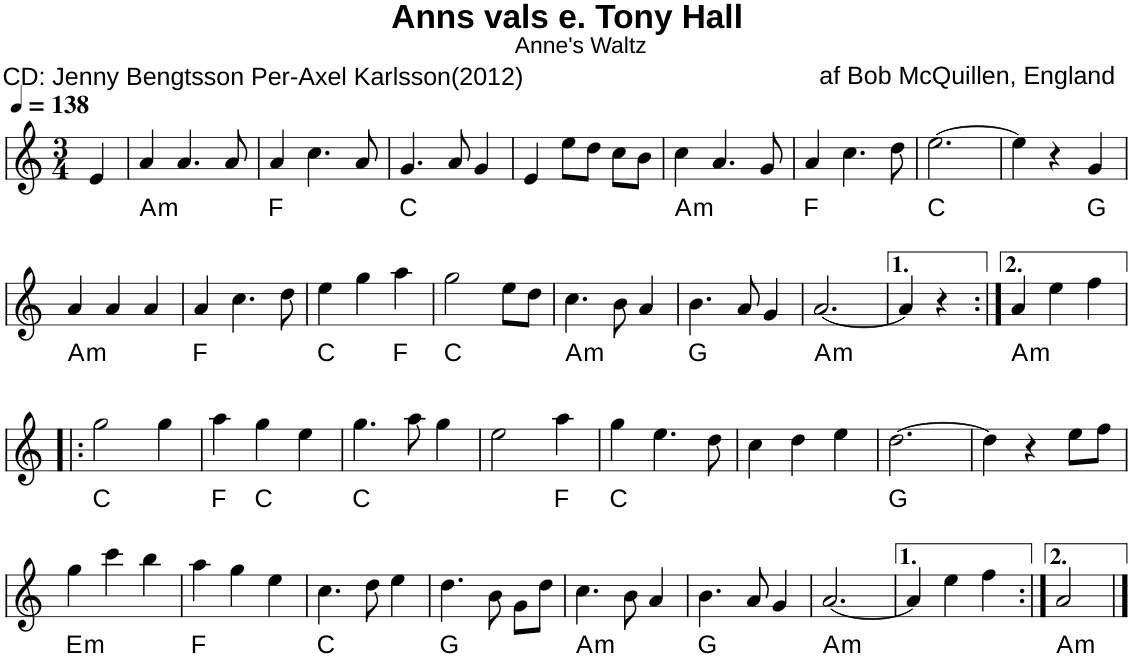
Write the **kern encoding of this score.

**kern	**harte
*part1	*part1
*staff1	*
*I"Piano	*
*I'Pno.	*
*clefG2	*
*k[]	*
*M3/4	*
*MM138	*
=	=
4e/	.
=1	=1
!	!LO:H:kt=m
4a/	A:min
4.a/	.
8a/	.
=2	=2
4a/	F:maj
4.cc\	.
8a/	.
=3	=3
4.g/	C:maj
8a/	.
4g/	.
=4	=4
4e/	.
8ee\L	.
8dd\J	.
8cc\L	.
8b\J	.
=5	=5
!	!LO:H:kt=m
4cc\	A:min
4.a/	.
8g/	.
=6	=6
4a/	F:maj
4.cc\	.
8dd\	.
=7	=7
[2.ee\	C:maj
=8	=8
4ee\]	.
4r	.
4g/	G:maj
!!LO:LB:g=z
=9	=9
!	!LO:H:kt=m
4a/	A:min
4a/	.
4a/	.
=10	=10
4a/	F:maj
4.cc\	.
8dd\	.
=11	=11
4ee\	C:maj
4gg\	.
4aa\	F:maj
=12	=12
2gg\	C:maj
8ee\L	.
8dd\J	.
=13	=13
!	!LO:H:kt=m
4.cc\	A:min
8b\	.
4a/	.
=14	=14
4.b\	G:maj
8a/	.
4g/	.
=15	=15
!	!LO:H:kt=m
[2.a/	A:min
=16	=16
4a/]	.
4r	.
=17:|!	=17:|!
!	!LO:H:kt=m
4a/	A:min
4ee\	.
4ff\	.
!!LO:LB:g=z
=18!|:	=18!|:
2gg\	C:maj
4gg\	.
=19	=19
4aa\	F:maj
4gg\	C:maj
4ee\	.
=20	=20
4.gg\	C:maj
8aa\	.
4gg\	.
=21	=21
2ee\	.
4aa\	F:maj
=22	=22
4gg\	C:maj
4.ee\	.
8dd\	.
=23	=23
4cc\	.
4dd\	.
4ee\	.
=24	=24
[2.dd\	G:maj
=25	=25
4dd\]	.
4r	.
8ee\L	.
8ff\J	.
!!LO:LB:g=z
=26	=26
!	!LO:H:kt=m
4gg\	E:min
4ccc\	.
4bb\	.
=27	=27
4aa\	F:maj
4gg\	.
4ee\	.
=28	=28
4.cc\	C:maj
8dd\	.
4ee\	.
=29	=29
4.dd\	G:maj
8b\	.
8g\L	.
8dd\J	.
=30	=30
!	!LO:H:kt=m
4.cc\	A:min
8b\	.
4a/	.
=31	=31
4.b\	G:maj
8a/	.
4g/	.
=32	=32
!	!LO:H:kt=m
[2.a/	A:min
=33	=33
4a/]	.
4ee\	.
4ff\	.
=34:|!	=34:|!
!	!LO:H:kt=m
2a/	A:min
==	==
*-	*-
